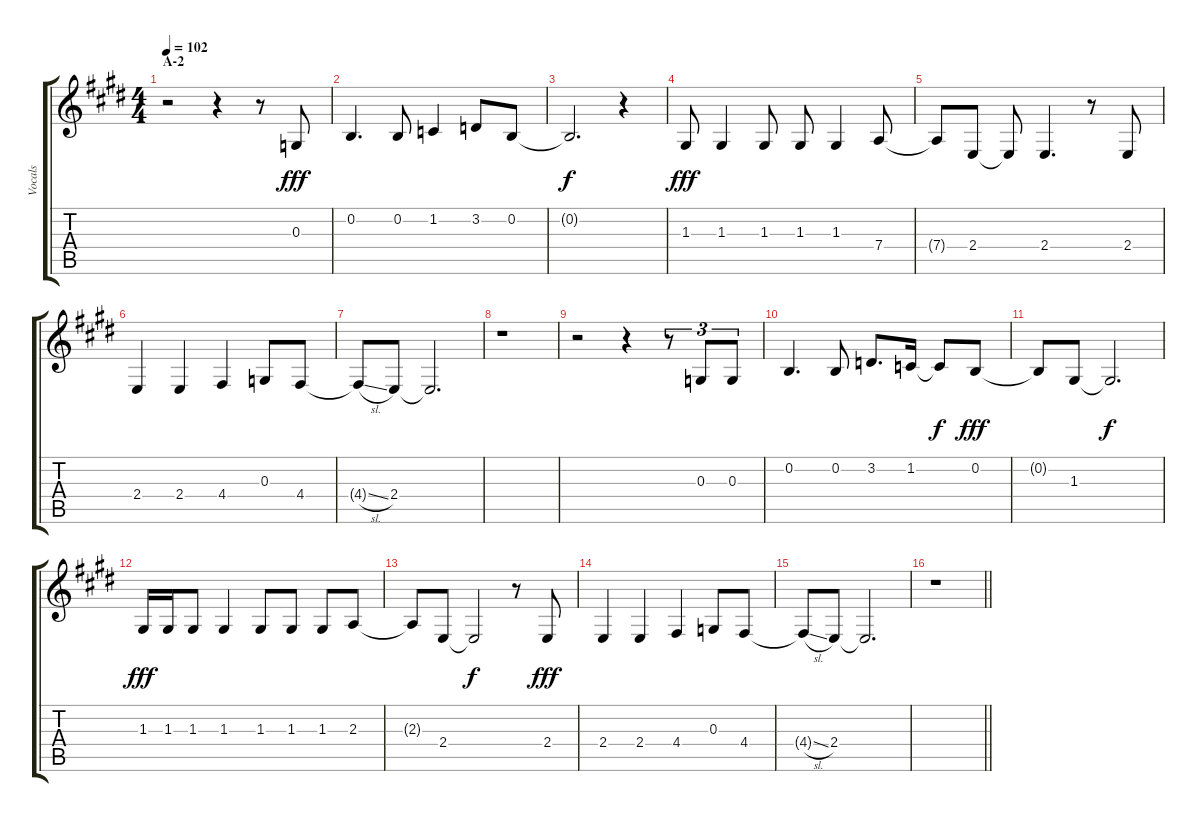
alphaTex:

\track ("Vocals" "Vocals") {instrument voiceoohs}
\staff {score tabs}
\tuning (E4 B3 G3 D3 A2 E2) {hide}
\ts (4 4)
\section ("" "A-2")
\tempo 102
\clef g2
\ks e
r.2{dy fff} r.4 r.8 0.3.8 |
0.2.4{d} 0.2.8 1.2.4 3.2.8 0.2.8 |
0.2{t}.2{d dy f} r.4 |
1.3.8{dy fff} 1.3.4 1.3.8 1.3.8 1.3.4 7.4.8 |
7.4{t}.8 2.4.8 2.4{t}.8 2.4.4{d} r.8 2.4.8 |
2.4.4 2.4.4 4.4.4 0.3.8 4.4.8 |
4.4{sl t}.8 2.4.8 2.4{t}.2{d} |
r.1 |
r.2 r.4 r.8{tu (3 2)} 0.3.8{tu (3 2)} 0.3.8{tu (3 2)} |
0.2.4{d} 0.2.8 3.2.8{d} 1.2.16 1.2{t}.8{dy f} 0.2.8{dy fff} |
0.2{t}.8 1.3.8 1.3{t}.2{d dy f} |
1.3.16{dy fff} 1.3.16 1.3.8 1.3.4 1.3.8 1.3.8 1.3.8 2.3.8 |
2.3{t}.8 2.4.8 2.4{t}.2{dy f} r.8 2.4.8{dy fff} |
2.4.4 2.4.4 4.4.4 0.3.8 4.4.8 |
4.4{sl t}.8 2.4.8 2.4{t}.2{d} |
\barLineRight lightlight
r.1
